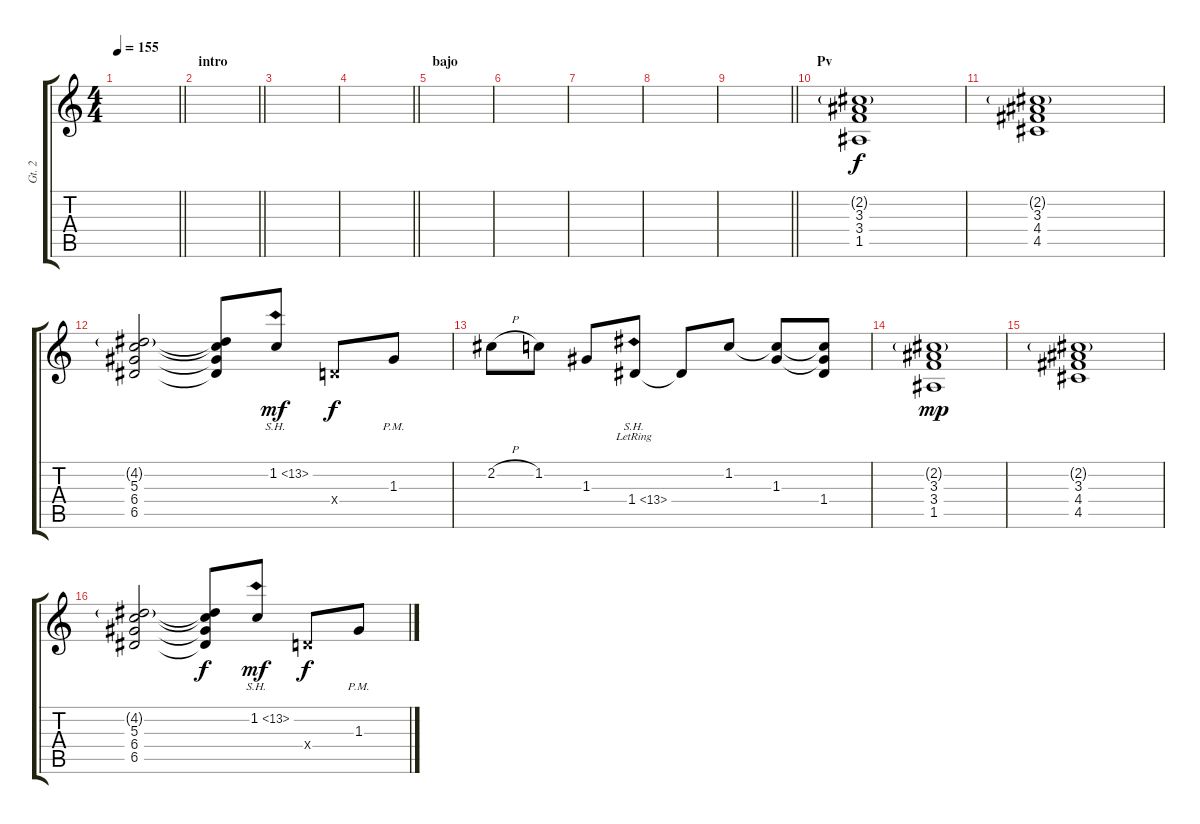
\track ("Gt. 2" "Gt. 2") {instrument overdrivenguitar}
\staff {score tabs}
\tuning (E4 B3 G3 D3 A2 E2) {hide}
\ts (4 4)
\tempo 155
\clef g2
\barLineRight lightlight
\ks c
|
\section ("" "intro")
\barLineRight lightlight
|
|
\barLineRight lightlight
|
\section ("" "bajo")
|
|
|
|
\barLineRight lightlight
|
\section ("" "Pv")
(2.2{g} 3.3 3.4 1.5).1 |
(2.2{g} 3.3 4.4 4.5).1 |
(4.2{g} 5.3 6.4 6.5).2 (4.2{t} 5.3{t} 6.4{t} 6.5{t}).8{dy f} 1.2{sh 12}.8{dy mf volume 9} 0.4{x}.8{dy f} 1.3{pm}.8 |
2.2{h}.8 1.2.8 1.3.8 1.4{sh 12 lr}.8 1.4{t}.8 1.2.8{volume 7} (1.2{t} 1.3).8 (1.2{t} 1.3{t} 1.4).8 |
(2.2{g} 3.3 3.4 1.5).1{dy mp} |
(2.2{g} 3.3 4.4 4.5).1 |
(4.2{g} 5.3 6.4 6.5).2 (4.2{t} 5.3{t} 6.4{t} 6.5{t}).8{dy f} 1.2{sh 12}.8{dy mf volume 9} 0.4{x}.8{dy f} 1.3{pm}.8
